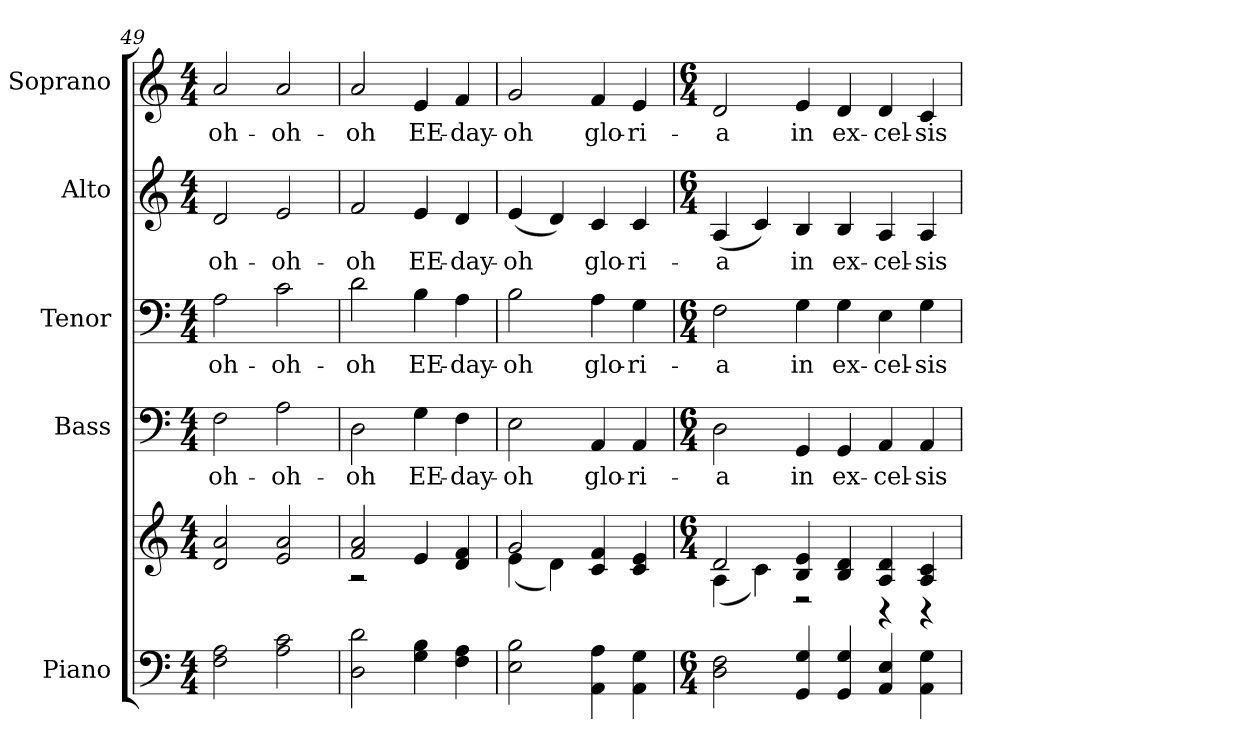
**kern	**kern	**kern	**text	**kern	**text	**kern	**text	**kern	**text
*part5	*part5	*part4	*part4	*part3	*part3	*part2	*part2	*part1	*part1
*staff6	*staff5	*staff4	*staff4	*staff3	*staff3	*staff2	*staff2	*staff1	*staff1
*I"Piano	*	*I"Bass	*	*I"Tenor	*	*I"Alto	*	*I"Soprano	*
*I'Pno.	*	*I'B.	*	*I'T.	*	*I'A.	*	*I'S.	*
!!LO:PB:g=z
*clefF4	*clefG2	*clefF4	*	*clefF4	*	*clefG2	*	*clefG2	*
*k[]	*k[]	*k[]	*	*k[]	*	*k[]	*	*k[]	*
*C:	*C:	*C:	*	*C:	*	*C:	*	*C:	*
*M4/4	*M4/4	*M4/4	*	*M4/4	*	*M4/4	*	*M4/4	*
=49	=49	=49	=49	=49	=49	=49	=49	=49	=49
!	!	!	!LO:LY:b:color=#000000	!	!	!	!	!	!
!	!	!	!	!	!LO:LY:b:color=#000000	!	!	!	!
!	!	!	!	!	!	!	!LO:LY:b:color=#000000	!	!
!	!	!	!	!	!	!	!	!	!LO:LY:b:color=#000000
2Fi\ 2Ai	2di/ 2ai	2Fi\	-oh-	2Ai\	-oh-	2di/	-oh-	2ai/	-oh-
!	!	!	!LO:LY:b:color=#000000	!	!	!	!	!	!
!	!	!	!	!	!LO:LY:b:color=#000000	!	!	!	!
!	!	!	!	!	!	!	!LO:LY:b:color=#000000	!	!
!	!	!	!	!	!	!	!	!	!LO:LY:b:color=#000000
2Ai\ 2ci	2ei/ 2ai	2Ai\	-oh-	2ci\	-oh-	2ei/	-oh-	2ai/	-oh-
=50	=50	=50	=50	=50	=50	=50	=50	=50	=50
*	*^	*	*	*	*	*	*	*	*
!	!	!	!	!LO:LY:b:color=#000000	!	!	!	!	!	!
!	!	!	!	!	!	!LO:LY:b:color=#000000	!	!	!	!
!	!	!	!	!	!	!	!	!LO:LY:b:color=#000000	!	!
!	!	!	!	!	!	!	!	!	!	!LO:LY:b:color=#000000
2Di\ 2di	2fi/ 2ai	2r	2Di\	-oh	2di\	-oh	2fi/	-oh	2ai/	-oh
!	!	!	!	!LO:LY:b:color=#000000	!	!	!	!	!	!
!	!	!	!	!	!	!LO:LY:b:color=#000000	!	!	!	!
!	!	!	!	!	!	!	!	!LO:LY:b:color=#000000	!	!
!	!	!	!	!	!	!	!	!	!	!LO:LY:b:color=#000000
4Gi\ 4Bi	4ei/	2ryy	4Gi\	EE-	4Bi\	EE-	4ei/	EE-	4ei/	EE-
!	!	!	!	!LO:LY:b:color=#000000	!	!	!	!	!	!
!	!	!	!	!	!	!LO:LY:b:color=#000000	!	!	!	!
!	!	!	!	!	!	!	!	!LO:LY:b:color=#000000	!	!
!	!	!	!	!	!	!	!	!	!	!LO:LY:b:color=#000000
4Fi\ 4Ai	4di/ 4fi	.	4Fi\	-day-	4Ai\	-day-	4di/	-day-	4fi/	-day-
!!LO:PB:g=z
=51	=51	=51	=51	=51	=51	=51	=51	=51	=51	=51
!	!	!	!	!LO:LY:b:color=#000000	!	!	!	!	!	!
!	!	!	!	!	!	!LO:LY:b:color=#000000	!	!	!	!
!	!	!	!	!	!	!	!	!LO:LY:b:color=#000000	!	!
!	!	!	!	!	!	!	!	!	!	!LO:LY:b:color=#000000
2Ei\ 2Bi	2gi/	(4ei\	2Ei\	-oh	2Bi\	-oh	(4ei/	-oh	2gi/	-oh
.	.	4di\)	.	.	.	.	4di/)	.	.	.
!	!	!	!	!LO:LY:b:color=#000000	!	!	!	!	!	!
!	!	!	!	!	!	!LO:LY:b:color=#000000	!	!	!	!
!	!	!	!	!	!	!	!	!LO:LY:b:color=#000000	!	!
!	!	!	!	!	!	!	!	!	!	!LO:LY:b:color=#000000
4AAi\ 4Ai	4ci/ 4fi	2ryy	4AAi/	glo-	4Ai\	glo-	4ci/	glo-	4fi/	glo-
!	!	!	!	!LO:LY:b:color=#000000	!	!	!	!	!	!
!	!	!	!	!	!	!LO:LY:b:color=#000000	!	!	!	!
!	!	!	!	!	!	!	!	!LO:LY:b:color=#000000	!	!
!	!	!	!	!	!	!	!	!	!	!LO:LY:b:color=#000000
4AAi\ 4Gi	4ci/ 4ei	.	4AAi/	-ri-	4Gi\	-ri-	4ci/	-ri-	4ei/	-ri-
=52	=52	=52	=52	=52	=52	=52	=52	=52	=52	=52
*M6/4	*M6/4	*	*M6/4	*	*M6/4	*	*M6/4	*	*M6/4	*
!	!	!	!	!LO:LY:b:color=#000000	!	!	!	!	!	!
!	!	!	!	!	!	!LO:LY:b:color=#000000	!	!	!	!
!	!	!	!	!	!	!	!	!LO:LY:b:color=#000000	!	!
!	!	!	!	!	!	!	!	!	!	!LO:LY:b:color=#000000
2Di\ 2Fi	2di/	(4Ai\	2Di\	-a	2Fi\	-a	(4Ai/	-a	2di/	-a
.	.	4ci\)	.	.	.	.	4ci/)	.	.	.
!	!	!	!	!LO:LY:b:color=#000000	!	!	!	!	!	!
!	!	!	!	!	!	!LO:LY:b:color=#000000	!	!	!	!
!	!	!	!	!	!	!	!	!LO:LY:b:color=#000000	!	!
!	!	!	!	!	!	!	!	!	!	!LO:LY:b:color=#000000
4GGi/ 4Gi	4Bi/ 4ei	2r	4GGi/	in	4Gi\	in	4Bi/	in	4ei/	in
!	!	!	!	!LO:LY:b:color=#000000	!	!	!	!	!	!
!	!	!	!	!	!	!LO:LY:b:color=#000000	!	!	!	!
!	!	!	!	!	!	!	!	!LO:LY:b:color=#000000	!	!
!	!	!	!	!	!	!	!	!	!	!LO:LY:b:color=#000000
4GGi/ 4Gi	4Bi/ 4di	.	4GGi/	ex-	4Gi\	ex-	4Bi/	ex-	4di/	ex-
!	!	!	!	!LO:LY:b:color=#000000	!	!	!	!	!	!
!	!	!	!	!	!	!LO:LY:b:color=#000000	!	!	!	!
!	!	!	!	!	!	!	!	!LO:LY:b:color=#000000	!	!
!	!	!	!	!	!	!	!	!	!	!LO:LY:b:color=#000000
4AAi/ 4Ei	4Ai/ 4di	4r	4AAi/	-cel-	4Ei\	-cel-	4Ai/	-cel-	4di/	-cel-
!	!	!	!	!LO:LY:b:color=#000000	!	!	!	!	!	!
!	!	!	!	!	!	!LO:LY:b:color=#000000	!	!	!	!
!	!	!	!	!	!	!	!	!LO:LY:b:color=#000000	!	!
!	!	!	!	!	!	!	!	!	!	!LO:LY:b:color=#000000
4AAi\ 4Gi	4Ai/ 4ci	4r	4AAi/	-sis	4Gi\	-sis	4Ai/	-sis	4ci/	-sis
*	*v	*v	*	*	*	*	*	*	*	*
=	=	=	=	=	=	=	=	=	=
*-	*-	*-	*-	*-	*-	*-	*-	*-	*-
